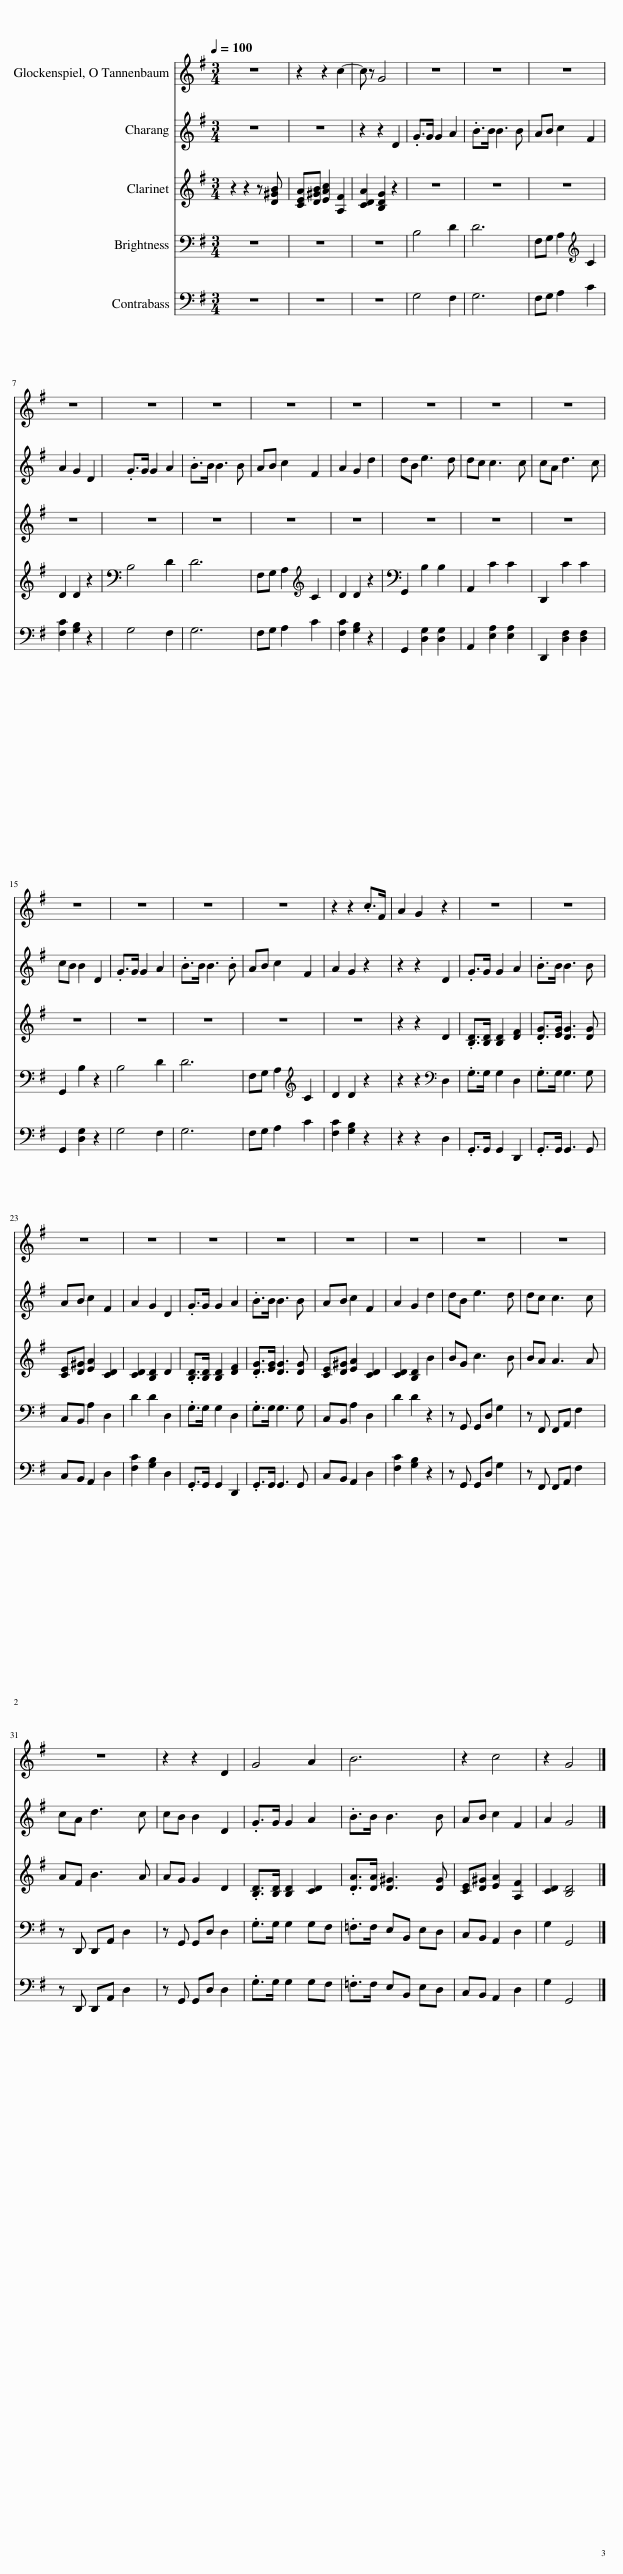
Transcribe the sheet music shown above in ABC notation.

X:1
%%score 1 2 3 4 5
L:1/8
Q:1/4=100
M:3/4
I:linebreak $
K:G
V:1 treble
V:2 treble
V:3 treble
V:4 bass
V:5 bass
V:1
 z6 | z2 z2 c2- | c z G4 | z6 | z6 | %5
 z6 |$ z6 | z6 | z6 | z6 | %10
 z6 | z6 | z6 | z6 |$ z6 | %15
 z6 | z6 | z6 | z2 z2 .c>F | A2 G2 z2 | %20
 z6 | z6 |$ z6 | z6 | z6 | %25
 z6 | z6 | z6 | z6 | z6 |$ %30
 z6 | z2 z2 D2 | G4 A2 | B6 | z2 c4 | %35
 z2 G4 |] %36
V:2
 z6 | z6 | z2 z2 D2 | .G>G G2 A2 | .B>B B3 B | %5
 AB c2 F2 |$ A2 G2 D2 | .G>G G2 A2 | .B>B B3 B | AB c2 F2 | %10
 A2 G2 d2 | dB e3 d | dc c3 c | cA d3 c |$ cB B2 D2 | %15
 .G>G G2 A2 | .B>B B3 .B | AB c2 F2 | A2 G2 z2 | z2 z2 D2 | %20
 .G>G G2 A2 | .B>B B3 B |$ AB c2 F2 | A2 G2 D2 | .G>G G2 A2 | %25
 .B>B B3 B | AB c2 F2 | A2 G2 d2 | dB e3 d | dc c3 c |$ %30
 cA d3 c | cB B2 D2 | .G>G G2 A2 | .B>B B3 B | AB c2 F2 | %35
 A2 G4 |] %36
V:3
 z2 z2 z [D^GB] | [CEA][D^GB] [EAc]2 [A,F]2 | [CDA]2 [B,DG]2 z2 | z6 | z6 | %5
 z6 |$ z6 | z6 | z6 | z6 | %10
 z6 | z6 | z6 | z6 |$ z6 | %15
 z6 | z6 | z6 | z6 | z2 z2 D2 | %20
 .[B,D]>[B,D] [B,D]2 [DF]2 | .[DG]>[EG] [DG]3 [DG] |$ [CE][D^G] [EA]2 [CD]2 | [CD]2 [B,D]2 D2 | .[B,D]>[B,D] [B,D]2 [DF]2 | %25
 .[DG]>[EG] [DG]3 [DG] | [CE][D^G] [EA]2 [CD]2 | [CD]2 [B,D]2 B2 | BG c3 B | BA A3 A |$ %30
 AF B3 A | AG G2 D2 | .[B,D]>[B,D] [B,D]2 [CD]2 | .[DA]>[DA] [D^G]3 [DG] | [CE][D^G] [EA]2 [A,F]2 | %35
 [CD]2 [B,D]4 |] %36
V:4
 z6 | z6 | z6 | B,4 D2 | D6 | %5
 F,G, A,2[K:treble] C2 |$ D2 D2 z2 | B,4 D2 | D6 | F,G, A,2[K:treble] C2 | %10
 D2 D2 z2 | G,,2 B,2 B,2 | A,,2 C2 C2 | D,,2 C2 C2 |$ G,,2 B,2 z2 | %15
 B,4 D2 | D6 | F,G, A,2[K:treble] C2 | D2 D2 z2 | z2 z2[K:bass] D,2 | %20
 .G,>G, G,2 D,2 | .G,>G, G,3 G, |$ C,B,, A,2 D,2 | D2 D2 D,2 | .G,>G, G,2 D,2 | %25
 .G,>G, G,3 G, | C,B,, A,2 D,2 | D2 D2 z2 | z G,, G,,D, G,2 | z F,, F,,A,, F,2 |$ %30
 z D,, D,,A,, D,2 | z G,, G,,D, D,2 | .G,>G, G,2 G,F, | .=F,>F, E,B,, E,D, | C,B,, A,,2 D,2 | %35
 G,2 G,,4 |] %36
V:5
 z6 | z6 | z6 | G,4 F,2 | G,6 | %5
 F,G, A,2 C2 |$ [F,C]2 [G,B,]2 z2 | G,4 F,2 | G,6 | F,G, A,2 C2 | %10
 [F,C]2 [G,B,]2 z2 | G,,2 [D,G,]2 [D,G,]2 | A,,2 [E,A,]2 [E,A,]2 | D,,2 [D,F,]2 [D,F,]2 |$ G,,2 [D,G,]2 z2 | %15
 G,4 F,2 | G,6 | F,G, A,2 C2 | [F,C]2 [G,B,]2 z2 | z2 z2 D,2 | %20
 .G,,>G,, G,,2 D,,2 | .G,,>G,, G,,3 G,, |$ C,B,, A,,2 D,2 | [F,C]2 [G,B,]2 D,2 | .G,,>G,, G,,2 D,,2 | %25
 .G,,>G,, G,,3 G,, | C,B,, A,,2 D,2 | [F,C]2 [G,B,]2 z2 | z G,, G,,D, G,2 | z F,, F,,A,, F,2 |$ %30
 z D,, D,,A,, D,2 | z G,, G,,D, D,2 | .G,>G, G,2 G,F, | .=F,>F, E,B,, E,D, | C,B,, A,,2 D,2 | %35
 G,2 G,,4 |] %36
